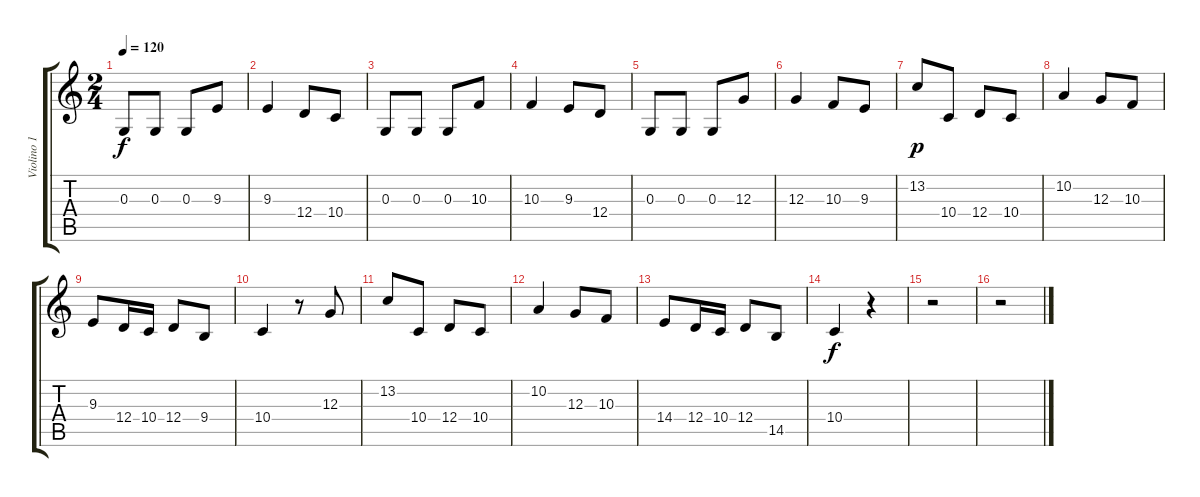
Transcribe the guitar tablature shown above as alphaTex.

\track ("Violino 1" "Violino 1") {instrument violin}
\staff {score tabs}
\tuning (E4 B3 G3 D3 A2 E2) {hide}
\ts (2 4)
\tempo 120
\clef g2
\ks c
0.3.8{dy f} 0.3.8 0.3.8 9.3.8 |
9.3.4 12.4.8 10.4.8 |
0.3.8 0.3.8 0.3.8 10.3.8 |
10.3.4 9.3.8 12.4.8 |
0.3.8 0.3.8 0.3.8 12.3.8 |
12.3.4 10.3.8 9.3.8 |
13.2.8{dy p} 10.4.8 12.4.8 10.4.8 |
10.2.4 12.3.8 10.3.8 |
9.3.8 12.4.16 10.4.16 12.4.8 9.4.8 |
10.4.4 r.8 12.3.8 |
13.2.8 10.4.8 12.4.8 10.4.8 |
10.2.4 12.3.8 10.3.8 |
14.4.8 12.4.16 10.4.16 12.4.8 14.5.8 |
10.4.4{dy f} r.4 |
r.2 |
r.2
